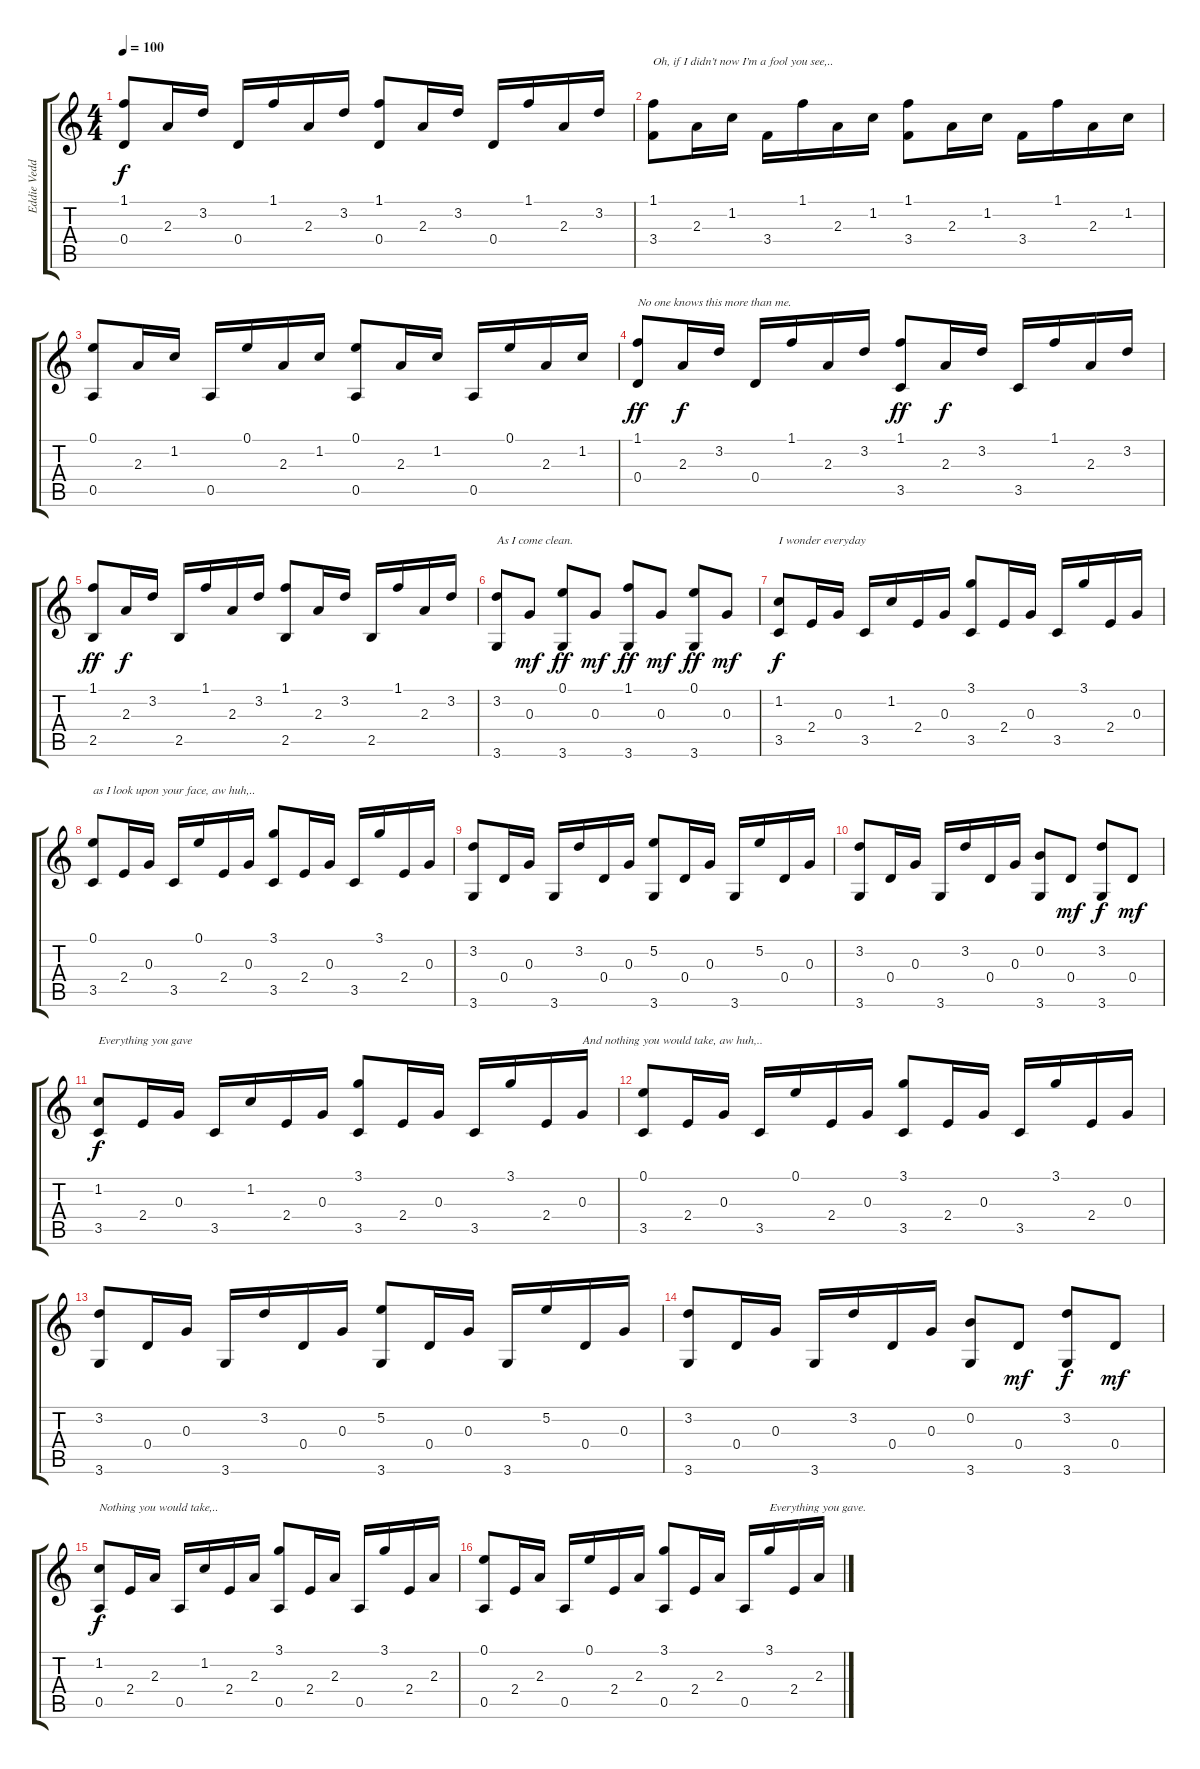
\track ("Eddie Vedder" "Eddie Vedd") {instrument acousticguitarnylon}
\staff {score tabs}
\tuning (E4 B3 G3 D3 A2 E2) {hide}
\ts (4 4)
\tempo 100
\clef g2
\ks c
(1.1 0.4).8{dy f} 2.3.16 3.2.16 0.4.16 1.1.16 2.3.16 3.2.16 (1.1 0.4).8 2.3.16 3.2.16 0.4.16 1.1.16 2.3.16 3.2.16 |
(1.1 3.4).8{txt "Oh, if I didn’t now I’m a fool you see,.."} 2.3.16 1.2.16 3.4.16 1.1.16 2.3.16 1.2.16 (1.1 3.4).8 2.3.16 1.2.16 3.4.16 1.1.16 2.3.16 1.2.16 |
(0.1 0.5).8 2.3.16 1.2.16 0.5.16 0.1.16 2.3.16 1.2.16 (0.1 0.5).8 2.3.16 1.2.16 0.5.16 0.1.16 2.3.16 1.2.16 |
(1.1 0.4).8{txt "No one knows this more than me." dy ff} 2.3.16{dy f} 3.2.16 0.4.16 1.1.16 2.3.16 3.2.16 (1.1 3.5).8{dy ff} 2.3.16{dy f} 3.2.16 3.5.16 1.1.16 2.3.16 3.2.16 |
(1.1 2.5).8{dy ff} 2.3.16{dy f} 3.2.16 2.5.16 1.1.16 2.3.16 3.2.16 (1.1 2.5).8 2.3.16 3.2.16 2.5.16 1.1.16 2.3.16 3.2.16 |
(3.2 3.6).8{txt "As I come clean."} 0.3.8{dy mf} (0.1 3.6).8{dy ff} 0.3.8{dy mf} (1.1 3.6).8{dy ff} 0.3.8{dy mf} (0.1 3.6).8{dy ff} 0.3.8{dy mf} |
(1.2 3.5).8{txt "I wonder everyday" dy f} 2.4.16 0.3.16 3.5.16 1.2.16 2.4.16 0.3.16 (3.1 3.5).8 2.4.16 0.3.16 3.5.16 3.1.16 2.4.16 0.3.16 |
(0.1 3.5).8{txt "as I look upon your face, aw huh,.."} 2.4.16 0.3.16 3.5.16 0.1.16 2.4.16 0.3.16 (3.1 3.5).8 2.4.16 0.3.16 3.5.16 3.1.16 2.4.16 0.3.16 |
(3.2 3.6).8 0.4.16 0.3.16 3.6.16 3.2.16 0.4.16 0.3.16 (5.2 3.6).8 0.4.16 0.3.16 3.6.16 5.2.16 0.4.16 0.3.16 |
(3.2 3.6).8 0.4.16 0.3.16 3.6.16 3.2.16 0.4.16 0.3.16 (0.2 3.6).8 0.4.8{dy mf} (3.2 3.6).8{dy f} 0.4.8{dy mf} |
(1.2 3.5).8{txt "Everything you gave" dy f} 2.4.16 0.3.16 3.5.16 1.2.16 2.4.16 0.3.16 (3.1 3.5).8 2.4.16 0.3.16 3.5.16 3.1.16 2.4.16 0.3.16{txt "And nothing you would take, aw huh,.."} |
(0.1 3.5).8 2.4.16 0.3.16 3.5.16 0.1.16 2.4.16 0.3.16 (3.1 3.5).8 2.4.16 0.3.16 3.5.16 3.1.16 2.4.16 0.3.16 |
(3.2 3.6).8 0.4.16 0.3.16 3.6.16 3.2.16 0.4.16 0.3.16 (5.2 3.6).8 0.4.16 0.3.16 3.6.16 5.2.16 0.4.16 0.3.16 |
(3.2 3.6).8 0.4.16 0.3.16 3.6.16 3.2.16 0.4.16 0.3.16 (0.2 3.6).8 0.4.8{dy mf} (3.2 3.6).8{dy f} 0.4.8{dy mf} |
(1.2 0.5).8{txt "Nothing you would take,.." dy f} 2.4.16 2.3.16 0.5.16 1.2.16 2.4.16 2.3.16 (3.1 0.5).8 2.4.16 2.3.16 0.5.16 3.1.16 2.4.16 2.3.16 |
(0.1 0.5).8 2.4.16 2.3.16 0.5.16 0.1.16 2.4.16 2.3.16 (3.1 0.5).8 2.4.16 2.3.16 0.5.16 3.1.16{txt "Everything you gave."} 2.4.16 2.3.16
